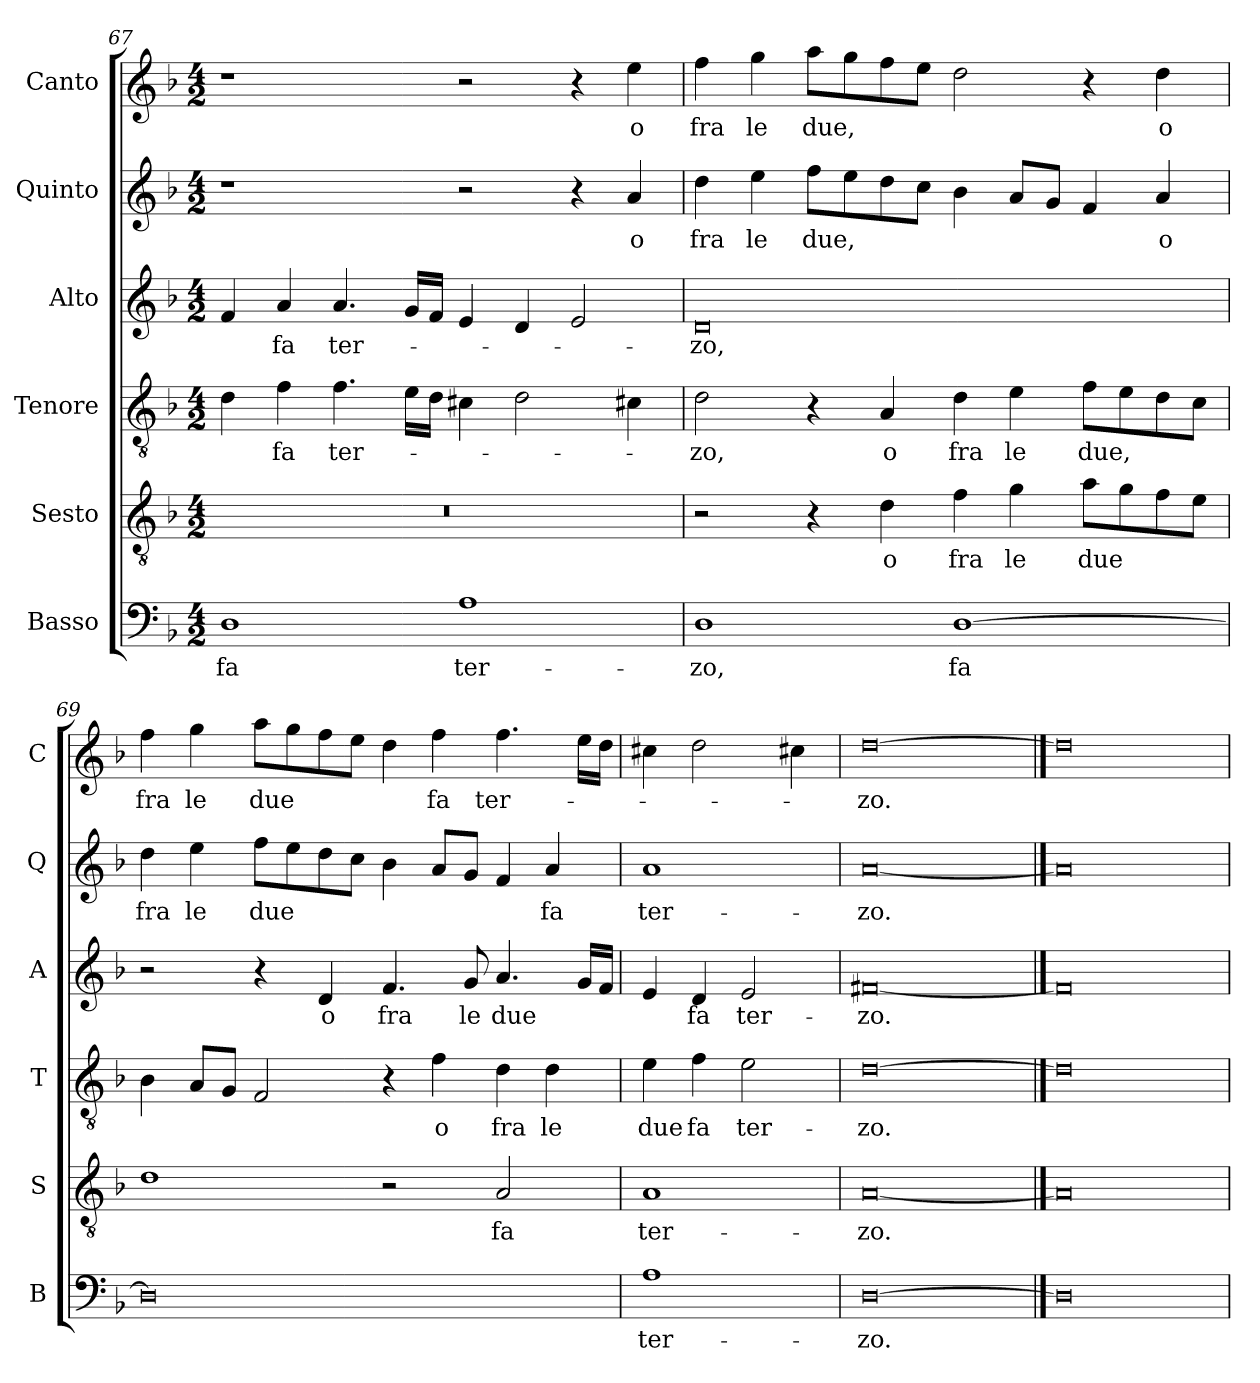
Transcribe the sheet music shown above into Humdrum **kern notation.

**kern	**text	**kern	**text	**kern	**text	**kern	**text	**kern	**text	**kern	**text
*part6	*part6	*part5	*part5	*part4	*part4	*part3	*part3	*part2	*part2	*part1	*part1
*staff6	*staff6	*staff5	*staff5	*staff4	*staff4	*staff3	*staff3	*staff2	*staff2	*staff1	*staff1
*I"Basso	*	*I"Sesto	*	*I"Tenore	*	*I"Alto	*	*I"Quinto	*	*I"Canto	*
*I'B	*	*I'S	*	*I'T	*	*I'A	*	*I'Q	*	*I'C	*
*clefF4	*	*clefGv2	*	*clefGv2	*	*clefG2	*	*clefG2	*	*clefG2	*
*k[b-]	*	*k[b-]	*	*k[b-]	*	*k[b-]	*	*k[b-]	*	*k[b-]	*
*d:	*	*d:	*	*d:	*	*d:	*	*d:	*	*d:	*
*M4/2	*	*M4/2	*	*M4/2	*	*M4/2	*	*M4/2	*	*M4/2	*
=67	=67	=67	=67	=67	=67	=67	=67	=67	=67	=67	=67
1D	fa	0r	.	4d	.	4f	.	1r	.	1r	.
.	.	.	.	4f	fa	4a	fa	.	.	.	.
.	.	.	.	4.f	ter-	4.a	ter-	.	.	.	.
.	.	.	.	16eLL	.	16gLL	.	.	.	.	.
.	.	.	.	16dJJ	.	16fJJ	.	.	.	.	.
1A	ter-	.	.	4c#X	.	4e	.	2r	.	2r	.
.	.	.	.	2d	.	4d	.	.	.	.	.
.	.	.	.	.	.	2e	.	4r	.	4r	.
.	.	.	.	4c#X	.	.	.	4a	o	4ee	o
=68	=68	=68	=68	=68	=68	=68	=68	=68	=68	=68	=68
1D	-zo,	2r	.	2d	-zo,	0d	-zo,	4dd	fra	4ff	fra
.	.	.	.	.	.	.	.	4ee	le	4gg	le
.	.	4r	.	4r	.	.	.	8ffL	due,	8aaL	due,
.	.	.	.	.	.	.	.	8ee	.	8gg	.
.	.	4d	o	4A	o	.	.	8dd	.	8ff	.
.	.	.	.	.	.	.	.	8ccJ	.	8eeJ	.
[1D	fa	4f	fra	4d	fra	.	.	4b-	.	2dd	.
.	.	4g	le	4e	le	.	.	8aL	.	.	.
.	.	.	.	.	.	.	.	8gJ	.	.	.
.	.	8aL	due	8fL	due,	.	.	4f	.	4r	.
.	.	8g	.	8e	.	.	.	.	.	.	.
.	.	8f	.	8d	.	.	.	4a	o	4dd	o
.	.	8eJ	.	8cJ	.	.	.	.	.	.	.
=69	=69	=69	=69	=69	=69	=69	=69	=69	=69	=69	=69
0D]	.	1d	.	4B-	.	2r	.	4dd	fra	4ff	fra
.	.	.	.	8AL	.	.	.	4ee	le	4gg	le
.	.	.	.	8GJ	.	.	.	.	.	.	.
.	.	.	.	2F	.	4r	.	8ffL	due	8aaL	due
.	.	.	.	.	.	.	.	8ee	.	8gg	.
.	.	.	.	.	.	4d	o	8dd	.	8ff	.
.	.	.	.	.	.	.	.	8ccJ	.	8eeJ	.
.	.	2r	.	4r	.	4.f	fra	4b-	.	4dd	.
.	.	.	.	4f	o	.	.	8aL	.	4ff	fa
.	.	.	.	.	.	8g	le	8gJ	.	.	.
.	.	2A	fa	4d	fra	4.a	due	4f	.	4.ff	ter-
.	.	.	.	4d	le	.	.	4a	fa	.	.
.	.	.	.	.	.	16gLL	.	.	.	16eeLL	.
.	.	.	.	.	.	16fJJ	.	.	.	16ddJJ	.
=70	=70	=70	=70	=70	=70	=70	=70	=70	=70	=70	=70
1A	ter-	1A	ter-	4e	due	4e	.	1a	ter-	4cc#X	.
.	.	.	.	4f	fa	4d	fa	.	.	2dd	.
.	.	.	.	2e	ter-	2e	ter-	.	.	.	.
.	.	.	.	.	.	.	.	.	.	4cc#X	.
=71	=71	=71	=71	=71	=71	=71	=71	=71	=71	=71	=71
[0D	-zo.	[0A	-zo.	[0d	-zo.	[0f#X	-zo.	[0a	-zo.	[0dd	-zo.
==72	==72	==72	==72	==72	==72	==72	==72	==72	==72	==72	==72
0D]	.	0A]	.	0d]	.	0f#]	.	0a]	.	0dd]	.
=	=	=	=	=	=	=	=	=	=	=	=
*-	*-	*-	*-	*-	*-	*-	*-	*-	*-	*-	*-
